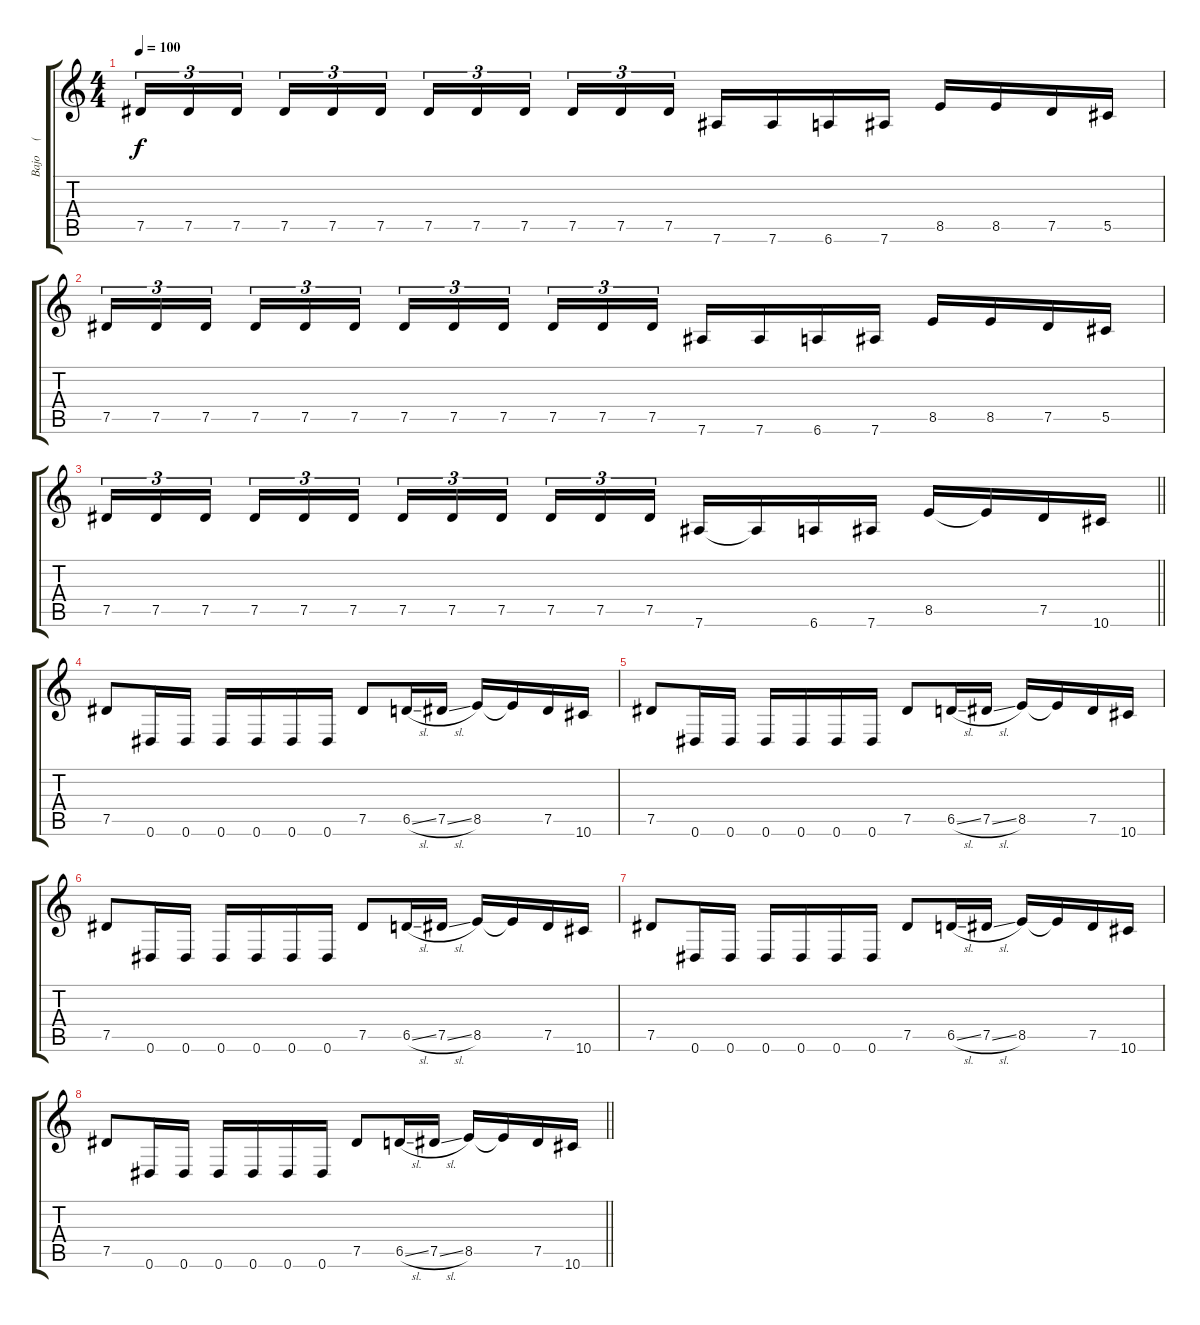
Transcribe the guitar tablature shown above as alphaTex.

\track ("Bajo     (Rodrigo)" "Bajo     (") {instrument electricbasspick}
\staff {score tabs}
\tuning (Eb4 Bb3 Gb3 Db3 Ab2 Eb2) {hide}
\ts (4 4)
\tempo 100
\clef g2
\ks c
7.5.16{tu (3 2) dy f} 7.5.16{tu (3 2)} 7.5.16{tu (3 2)} 7.5.16{tu (3 2)} 7.5.16{tu (3 2)} 7.5.16{tu (3 2)} 7.5.16{tu (3 2)} 7.5.16{tu (3 2)} 7.5.16{tu (3 2)} 7.5.16{tu (3 2)} 7.5.16{tu (3 2)} 7.5.16{tu (3 2)} 7.6.16 7.6.16 6.6.16 7.6.16 8.5.16 8.5.16 7.5.16 5.5.16 |
7.5.16{tu (3 2)} 7.5.16{tu (3 2)} 7.5.16{tu (3 2)} 7.5.16{tu (3 2)} 7.5.16{tu (3 2)} 7.5.16{tu (3 2)} 7.5.16{tu (3 2)} 7.5.16{tu (3 2)} 7.5.16{tu (3 2)} 7.5.16{tu (3 2)} 7.5.16{tu (3 2)} 7.5.16{tu (3 2)} 7.6.16 7.6.16 6.6.16 7.6.16 8.5.16 8.5.16 7.5.16 5.5.16 |
\barLineRight lightlight
7.5.16{tu (3 2)} 7.5.16{tu (3 2)} 7.5.16{tu (3 2)} 7.5.16{tu (3 2)} 7.5.16{tu (3 2)} 7.5.16{tu (3 2)} 7.5.16{tu (3 2)} 7.5.16{tu (3 2)} 7.5.16{tu (3 2)} 7.5.16{tu (3 2)} 7.5.16{tu (3 2)} 7.5.16{tu (3 2)} 7.6.16 7.6{t}.16 6.6.16 7.6.16 8.5.16 8.5{t}.16 7.5.16 10.6.16 |
7.5.8 0.6.16 0.6.16 0.6.16 0.6.16 0.6.16 0.6.16 7.5.8 6.5{sl}.16 7.5{sl}.16 8.5.16 8.5{t}.16 7.5.16 10.6.16 |
7.5.8 0.6.16 0.6.16 0.6.16 0.6.16 0.6.16 0.6.16 7.5.8 6.5{sl}.16 7.5{sl}.16 8.5.16 8.5{t}.16 7.5.16 10.6.16 |
7.5.8 0.6.16 0.6.16 0.6.16 0.6.16 0.6.16 0.6.16 7.5.8 6.5{sl}.16 7.5{sl}.16 8.5.16 8.5{t}.16 7.5.16 10.6.16 |
7.5.8 0.6.16 0.6.16 0.6.16 0.6.16 0.6.16 0.6.16 7.5.8 6.5{sl}.16 7.5{sl}.16 8.5.16 8.5{t}.16 7.5.16 10.6.16 |
\barLineRight lightlight
7.5.8 0.6.16 0.6.16 0.6.16 0.6.16 0.6.16 0.6.16 7.5.8 6.5{sl}.16 7.5{sl}.16 8.5.16 8.5{t}.16 7.5.16 10.6.16
